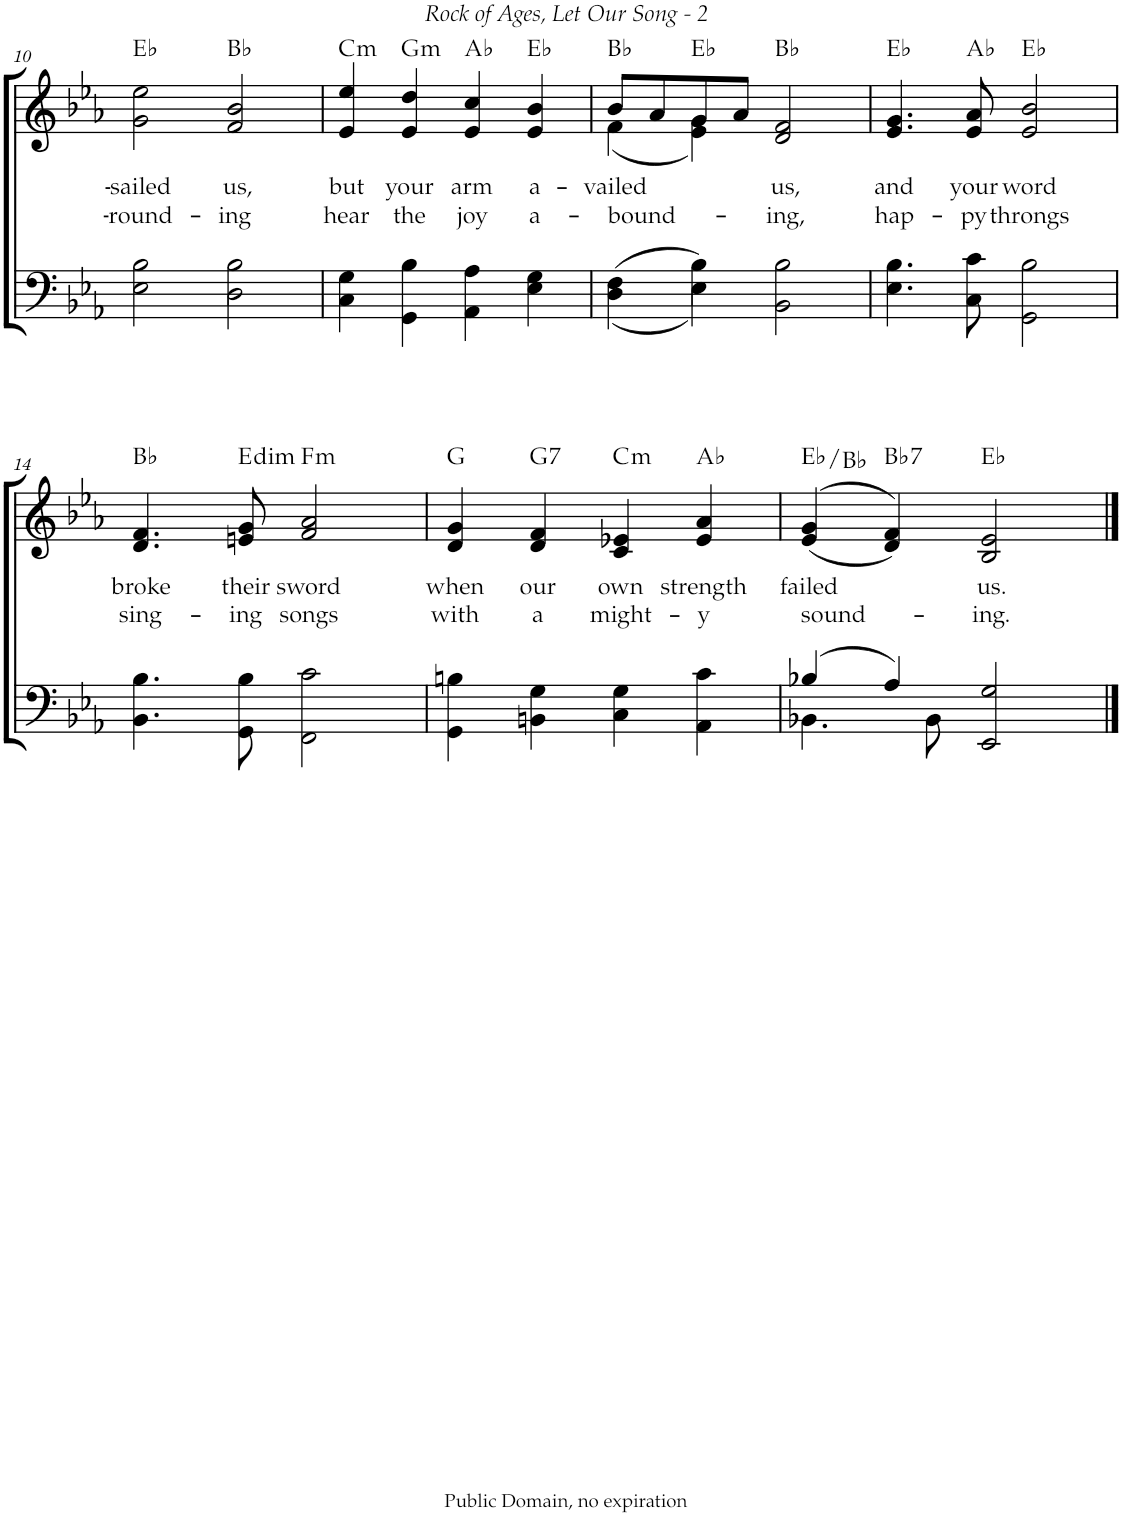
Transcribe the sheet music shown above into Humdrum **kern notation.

**kern	**kern	**text	**text	**harte
*part2	*part1	*part1	*part1	*part1
*staff2	*staff1	*staff1	*staff1	*
*I"Piano	*I"Piano	*	*	*
*I'Pno	*I'Pno	*	*	*
!!LO:PB:g=z
*clefF4	*clefG2	*	*	*
*k[b-e-a-]	*k[b-e-a-]	*	*	*
*M4/4	*M4/4	*	*	*
=10	=10	=10	=10	=10
*^	*	*	*	*
!	!	!	!LO:LY:b	!LO:LY:b	!
2E-\ 2B-\	2ryy	2g\ 2ee-\	-sailed	-round-	Eb:maj
!	!	!	!LO:LY:b	!LO:LY:b	!
2B-\	2D\	2f/ 2b-/	us,	-ing	Bb:maj
=11	=11	=11	=11	=11	=11
!	!	!	!LO:LY:b	!LO:LY:b	!LO:H:kt=m
*v	*v	*	*	*	*
4C\ 4G\	4e-/ 4ee-/	but	hear	C:min
!	!	!LO:LY:b	!LO:LY:b	!LO:H:kt=m
4GG\ 4B-\	4e-/ 4dd/	your	the	G:min
!	!	!LO:LY:b	!LO:LY:b	!
4AA-\ 4A-\	4e-/ 4cc/	arm	joy	Ab:maj
!	!	!LO:LY:b	!LO:LY:b	!
4E-\ 4G\	4e-/ 4b-/	a-	a-	Eb:maj
=12	=12	=12	=12	=12
*^	*	*	*	*
!	!	!	!LO:LY:b	!LO:LY:b	!
*	*	*^	*	*	*
(<(>4D\ 4F\	4ryy	8b-/L	(<4f\	-vailed	-bound-	Bb:maj
.	.	8a-/	.	.	.	.
4E-\)	4B-\)	8g/	4e-\ 4g\)	.	.	Eb:maj
.	.	8a-/J	.	.	.	.
!	!	!	!	!LO:LY:b	!LO:LY:b	!
2BB-\ 2B-\	2ryy	2d/ 2f/	2ryy	us,	-ing,	Bb:maj
=13	=13	=13	=13	=13	=13	=13
!	!	!	!	!LO:LY:b	!LO:LY:b	!
*v	*v	*	*	*	*	*
*	*v	*v	*	*	*
4.E-\ 4.B-\	4.e-/ 4.g/	and	hap-	Eb:maj
!	!	!LO:LY:b	!LO:LY:b	!
8C\ 8c\	8e-/ 8a-/	your	-py	Ab:maj
!	!	!LO:LY:b	!LO:LY:b	!
2GG\ 2B-\	2e-/ 2b-/	word	throngs	Eb:maj
!!LO:LB:g=z
=14	=14	=14	=14	=14
!	!	!LO:LY:b	!LO:LY:b	!
4.BB-\ 4.B-\	4.d/ 4.f/	broke	sing-	Bb:maj
!	!	!LO:LY:b	!LO:LY:b	!LO:H:kt=dim
8GG\ 8B-\	8en/ 8g/	their	-ing	E:dim
!	!	!LO:LY:b	!LO:LY:b	!LO:H:kt=m
2FF\ 2c\	2f/ 2a-/	sword	songs	F:min
=15	=15	=15	=15	=15
!	!	!LO:LY:b	!LO:LY:b	!
4GG\ 4Bn\	4d/ 4g/	when	with	G:maj
!	!	!LO:LY:b	!LO:LY:b	!LO:H:kt=7
4BBn\ 4G\	4d/ 4f/	our	a	G:7
!	!	!LO:LY:b	!LO:LY:b	!LO:H:kt=m
4C\ 4G\	4c/ 4e-X/	own	might-	C:min
!	!	!LO:LY:b	!LO:LY:b	!
4AA-\ 4c\	4e-/ 4a-/	strength	-y	Ab:maj
=16	=16	=16	=16	=16
*^	*	*	*	*
!	!	!	!LO:LY:b	!LO:LY:b	!
(>4B-X/	4.BB-X\	(<(>4e-/ 4g/	failed	sound-	Eb:maj/5
!	!	!	!	!	!LO:H:kt=7
4A-/)	.	4d/ 4f/))	.	.	Bb:7
.	8BB-\	.	.	.	.
!	!	!	!LO:LY:b	!LO:LY:b	!
2EE-/ 2G/	2ryy	2B-/ 2e-/	us.	-ing.	Eb:maj
*v	*v	*	*	*	*
==	==	==	==	==
*-	*-	*-	*-	*-
